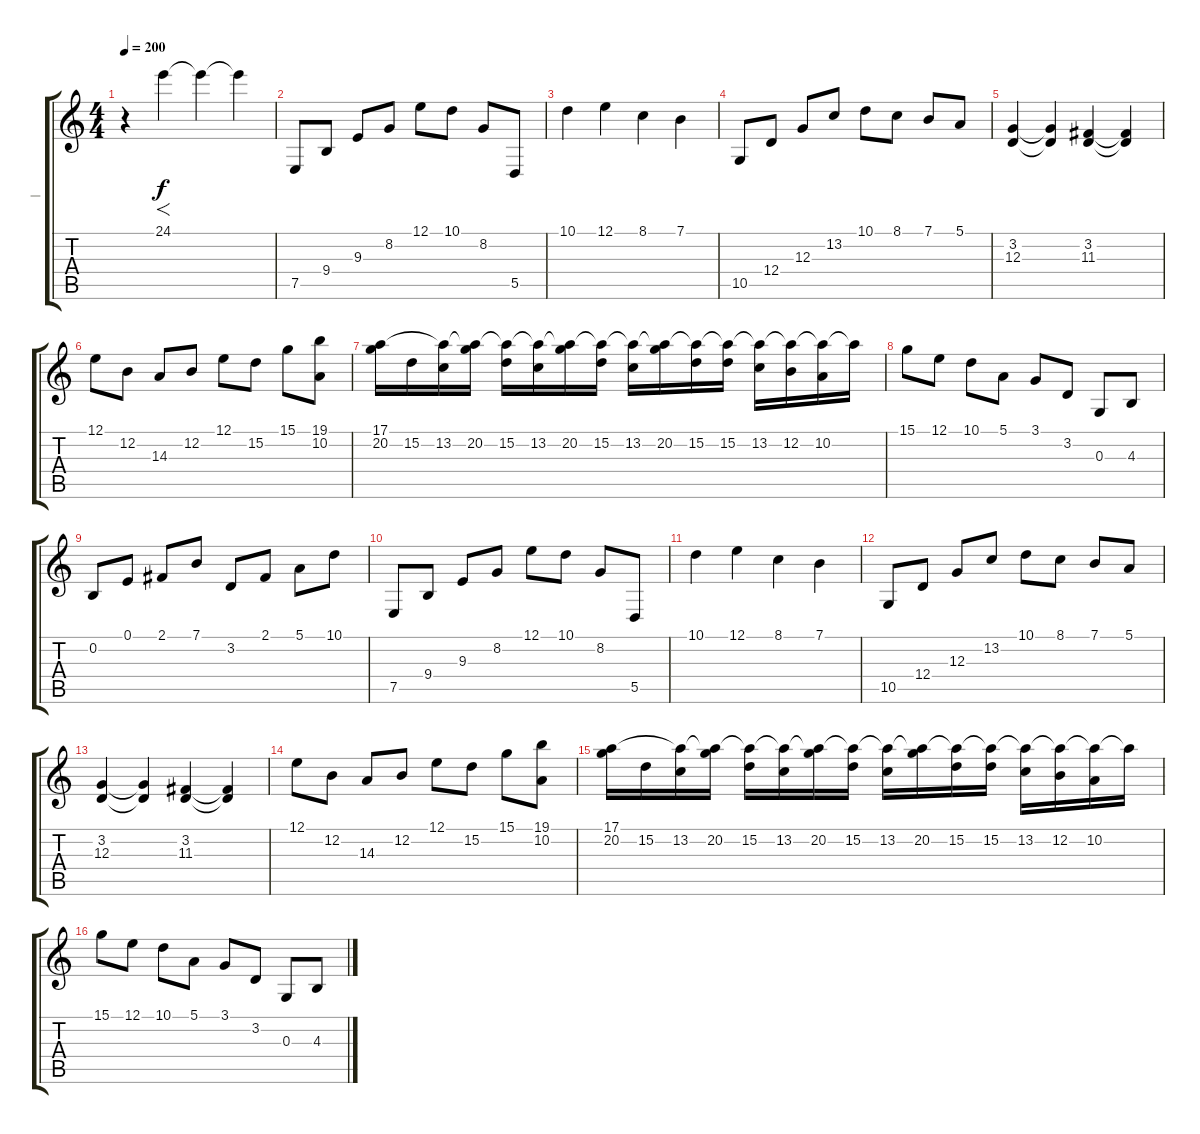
\track ("   |" "   |") {instrument synthstrings1}
\staff {score tabs}
\tuning (E4 B3 G3 D3 A2 E2) {hide}
\ts (4 4)
\tempo 200
\clef g2
\ks c
r.4{dy f instrument synthstrings1} 24.1.4{f} 24.1{t}.4 24.1{t}.4 |
\section ("" "")
7.5.8 9.4.8 9.3.8 8.2.8 12.1.8 10.1.8 8.2.8 5.5.8 |
10.1.4 12.1.4 8.1.4 7.1.4 |
10.5.8 12.4.8 12.3.8 13.2.8 10.1.8 8.1.8 7.1.8 5.1.8 |
(3.2 12.3).4 (3.2{t} 12.3{t}).4 (3.2 11.3).4 (3.2{t} 11.3{t}).4 |
12.1.8 12.2.8 14.3.8 12.2.8 12.1.8 15.2.8 15.1.8 (19.1 10.2).8 |
(17.1 20.2).16 15.2.16 (17.1{t} 13.2).16 (17.1{t} 20.2).16 (17.1{t} 15.2).16 (17.1{t} 13.2).16 (17.1{t} 20.2).16 (17.1{t} 15.2).16 (17.1{t} 13.2).16 (17.1{t} 20.2).16 (17.1{t} 15.2).16 (17.1{t} 15.2).16 (17.1{t} 13.2).16 (17.1{t} 12.2).16 (17.1{t} 10.2).16 17.1{t}.16 |
15.1.8 12.1.8 10.1.8 5.1.8 3.1.8 3.2.8 0.3.8 4.3.8 |
0.2.8 0.1.8 2.1.8 7.1.8 3.2.8 2.1.8 5.1.8 10.1.8 |
\section ("" "")
7.5.8 9.4.8 9.3.8 8.2.8 12.1.8 10.1.8 8.2.8 5.5.8 |
10.1.4 12.1.4 8.1.4 7.1.4 |
10.5.8 12.4.8 12.3.8 13.2.8 10.1.8 8.1.8 7.1.8 5.1.8 |
(3.2 12.3).4 (3.2{t} 12.3{t}).4 (3.2 11.3).4 (3.2{t} 11.3{t}).4 |
12.1.8 12.2.8 14.3.8 12.2.8 12.1.8 15.2.8 15.1.8 (19.1 10.2).8 |
(17.1 20.2).16 15.2.16 (17.1{t} 13.2).16 (17.1{t} 20.2).16 (17.1{t} 15.2).16 (17.1{t} 13.2).16 (17.1{t} 20.2).16 (17.1{t} 15.2).16 (17.1{t} 13.2).16 (17.1{t} 20.2).16 (17.1{t} 15.2).16 (17.1{t} 15.2).16 (17.1{t} 13.2).16 (17.1{t} 12.2).16 (17.1{t} 10.2).16 17.1{t}.16 |
15.1.8 12.1.8 10.1.8 5.1.8 3.1.8 3.2.8 0.3.8 4.3.8
